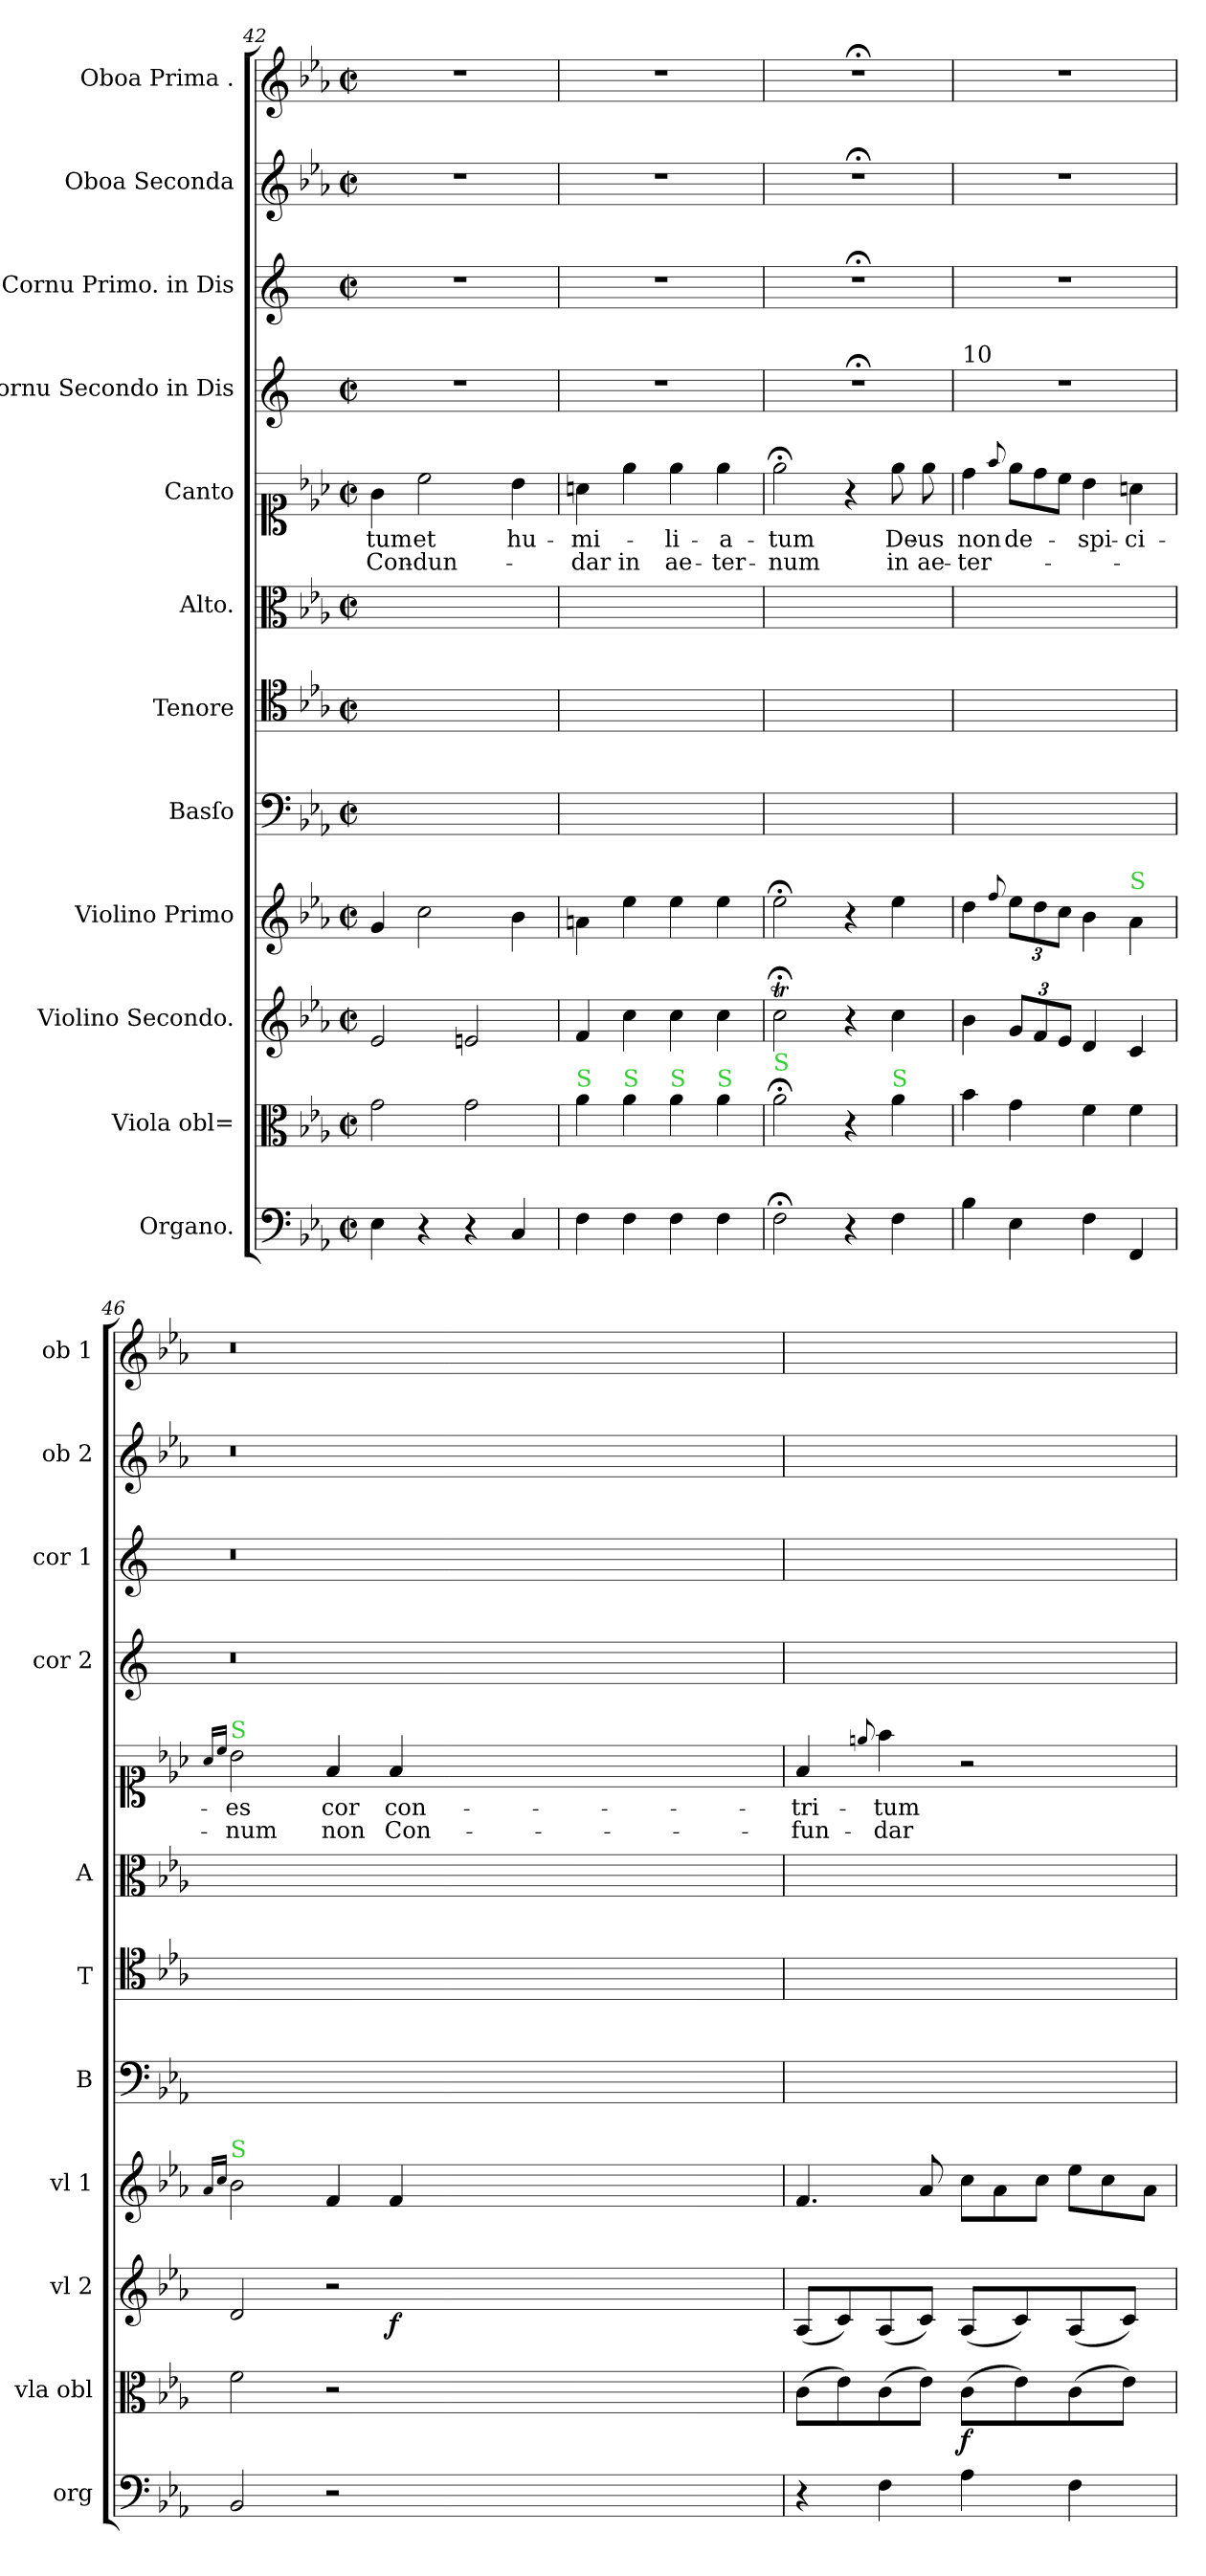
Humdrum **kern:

**kern	**kern	**dynam	**kern	**dynam	**kern	**dynam	**kern	**kern	**kern	**kern	**text	**text	**kern	**kern	**kern	**kern
*part12	*part11	*part11	*part10	*part10	*part9	*part9	*part8	*part7	*part6	*part5	*part5	*part5	*part4	*part3	*part2	*part1
*staff12	*staff11	*staff11	*staff10	*staff10	*staff9	*staff9	*staff8	*staff7	*staff6	*staff5	*staff5	*staff5	*staff4	*staff3	*staff2	*staff1
*I"Organo.	*I"Viola obl=	*	*I"Violino Secondo.	*	*I"Violino Primo	*	*I"Basſo	*I"Tenore	*I"Alto.	*I"Canto	*	*	*I"Cornu Secondo in Dis	*I"Cornu Primo. in Dis	*I"Oboa Seconda	*I"Oboa Prima .
*I'org	*I'vla obl	*	*I'vl 2	*	*I'vl 1	*	*I'B	*I'T	*I'A	*	*	*	*I'cor 2	*I'cor 1	*I'ob 2	*I'ob 1
*clefF4	*clefC3	*	*clefG2	*	*clefG2	*	*clefF4	*clefC4	*clefC3	*clefC1	*	*	*clefG2	*clefG2	*clefG2	*clefG2
*	*	*	*	*	*	*	*	*	*	*	*	*	*ITrd5c9	*ITrd5c9	*	*
*k[b-e-a-]	*k[b-e-a-]	*	*k[b-e-a-]	*	*k[b-e-a-]	*	*k[b-e-a-]	*k[b-e-a-]	*k[b-e-a-]	*k[b-e-a-]	*	*	*k[b-e-a-]	*k[b-e-a-]	*k[b-e-a-]	*k[b-e-a-]
*E-:	*E-:	*	*E-:	*	*E-:	*	*E-:	*E-:	*E-:	*E-:	*	*	*E-:	*E-:	*E-:	*E-:
*M2/2	*M2/2	*	*M2/2	*	*M2/2	*	*M2/2	*M2/2	*M2/2	*M2/2	*	*	*M2/2	*M2/2	*M2/2	*M2/2
*met(c|)	*met(c|)	*	*met(c|)	*	*met(c|)	*	*met(c|)	*met(c|)	*met(c|)	*met(c|)	*	*	*met(c|)	*met(c|)	*met(c|)	*met(c|)
=42	=42	=42	=42	=42	=42	=42	=42	=42	=42	=42	=42	=42	=42	=42	=42	=42
4E-\	2g\	.	2e-/	.	4g/	.	1ryy	1ryy	1ryy	4g\	-tum	Con-	1r	1r	1r	1r
4r	.	.	.	.	2cc\	.	.	.	.	2cc\	et	-dun-	.	.	.	.
4r	2g\	.	2en/	.	.	.	.	.	.	.	.	.	.	.	.	.
4C/	.	.	.	.	4b-\	.	.	.	.	4b-\	hu-	.	.	.	.	.
=43	=43	=43	=43	=43	=43	=43	=43	=43	=43	=43	=43	=43	=43	=43	=43	=43
!	!LO:TX:a:color=limegreen:t=S	!	!	!	!	!	!	!	!	!	!	!	!	!	!	!
4F\	4a-\	.	4f/	.	4an\	.	1ryy	1ryy	1ryy	4an\	-mi-	-dar	1r	1r	1r	1r
!	!LO:TX:a:color=limegreen:t=S	!	!	!	!	!	!	!	!	!	!	!	!	!	!	!
4F\	4a-\	.	4cc\	.	4ee-\	.	.	.	.	4ee-\	.	in	.	.	.	.
!	!LO:TX:a:color=limegreen:t=S	!	!	!	!	!	!	!	!	!	!	!	!	!	!	!
4F\	4a-\	.	4cc\	.	4ee-\	.	.	.	.	4ee-\	-li-	ae-	.	.	.	.
!	!LO:TX:a:color=limegreen:t=S	!	!	!	!	!	!	!	!	!	!	!	!	!	!	!
4F\	4a-\	.	4cc\	.	4ee-\	.	.	.	.	4ee-\	-a-	-ter-	.	.	.	.
=44	=44	=44	=44	=44	=44	=44	=44	=44	=44	=44	=44	=44	=44	=44	=44	=44
!	!LO:TX:a:color=limegreen:t=S	!	!	!	!	!	!	!	!	!	!	!	!	!	!	!
2F;<\	2a-;<\	.	2ccT;<\	.	2ee-;<\	.	1ryy	1ryy	1ryy	2ee-;<\	-tum	-num	1r;<	1r;<	1r;<	1r;<
4r	4r	.	4r	.	4r	.	.	.	.	4r	.	.	.	.	.	.
!	!LO:TX:a:color=limegreen:t=S	!	!	!	!	!	!	!	!	!	!	!	!	!	!	!
4F\	4a-\	.	4cc\	.	4ee-\	.	.	.	.	8ee-\	De-	in	.	.	.	.
.	.	.	.	.	.	.	.	.	.	8ee-\	-us	ae-	.	.	.	.
=45	=45	=45	=45	=45	=45	=45	=45	=45	=45	=45	=45	=45	=45	=45	=45	=45
!	!	!	!	!	!	!	!	!	!	!	!	!	!LO:TX:a:t=10	!	!	!
4B-\	4b-\	.	4b-\	.	4dd\	.	1ryy	1ryy	1ryy	4dd\	non	-ter-	1r	1r	1r	1r
.	.	.	.	.	8qqff/	.	.	.	.	8qqff/	.	.	.	.	.	.
*	*	*	*	*	*	*	*	*	*	*Xtuplet	*	*	*	*	*	*
4E-\	4g\	.	12g/L	.	12ee-\L	.	.	.	.	12ee-\L	de-	.	.	.	.	.
.	.	.	12f/	.	12dd\	.	.	.	.	12dd\	.	.	.	.	.	.
.	.	.	12e-/J	.	12cc\J	.	.	.	.	12cc\J	.	.	.	.	.	.
4F\	4f\	.	4d/	.	4b-\	.	.	.	.	4b-\	-spi-	.	.	.	.	.
!	!	!	!	!	!LO:TX:a:color=limegreen:t=S	!	!	!	!	!	!	!	!	!	!	!
4FF/	4f\	.	4c/	.	4a-\	.	.	.	.	4an\	-ci-	.	.	.	.	.
=46	=46	=46	=46	=46	=46	=46	=46	=46	=46	=46	=46	=46	=46	=46	=46	=46
.	.	.	.	.	16qqa-/LL	.	.	.	.	16qqa-/LL	.	.	.	.	.	.
.	.	.	.	.	16qqcc/JJ	.	.	.	.	16qqcc/JJ	.	.	.	.	.	.
*	*	*	*^	*	*	*	*	*	*	*	*	*	*	*	*	*
!	!	!	!	!	!	!	!	!	!	!	!LO:TX:a:color=limegreen:t=S	!	!	!	!	!	!
!	!	!	!	!	!	!LO:TX:a:color=limegreen:t=S	!	!	!	!	!	!	!	!	!	!	!
2BB-/	2f\	.	2d/	2.ryy	.	2b-\	.	1ryy	1ryy	1ryy	2b-\	-es	-num	0.r	0.r	0.r	0.r
2r	2r	.	2r	.	.	4f/	.	.	.	.	4f/	cor	non	.	.	.	.
.	.	.	.	1ryy	f	4f/	.	.	.	.	4f/	con-	Con-	.	.	.	.
0ryy	0ryy	.	0ryy	.	.	0ryy	.	0ryy	0ryy	0ryy	0ryy	.	.	.	.	.	.
.	.	.	.	1ryy	.	.	.	.	.	.	.	.	.	.	.	.	.
.	.	.	.	4ryy	.	.	.	.	.	.	.	.	.	.	.	.	.
=47	=47	=47	=47	=47	=47	=47	=47	=47	=47	=47	=47	=47	=47	=47	=47	=47	=47
!	!	!	!	!	!	!	!LO:DY:a	!	!	!	!	!	!	!	!	!	!
*	*	*	*v	*v	*	*	*	*	*	*	*	*	*	*	*	*	*
4r	(8c\L	.	(8A-/L	.	4.f/	f&colon;	1ryy	1ryy	1ryy	4f/	-tri-	-fun-	1ryy	1ryy	1ryy	1ryy
.	8e-\)	.	8c/)	.	.	.	.	.	.	.	.	.	.	.	.	.
.	.	.	.	.	.	.	.	.	.	8qqeen/	.	.	.	.	.	.
4F\	(8c\	.	(8A-/	.	.	.	.	.	.	4ff\	-tum	-dar	.	.	.	.
.	8e-\J)	.	8c/J)	.	8a-/	.	.	.	.	.	.	.	.	.	.	.
*	*	*	*	*	*Xtuplet	*	*	*	*	*	*	*	*	*	*	*
4A-\	(8c\L	f	(8A-/L	.	12cc\L	.	.	.	.	2r	.	.	.	.	.	.
.	.	.	.	.	12a-\	.	.	.	.	.	.	.	.	.	.	.
.	8e-\)	.	8c/)	.	.	.	.	.	.	.	.	.	.	.	.	.
.	.	.	.	.	12cc\J	.	.	.	.	.	.	.	.	.	.	.
4F\	(8c\	.	(8A-/	.	12ee-\L	.	.	.	.	.	.	.	.	.	.	.
.	.	.	.	.	12cc\	.	.	.	.	.	.	.	.	.	.	.
.	8e-\J)	.	8c/J)	.	.	.	.	.	.	.	.	.	.	.	.	.
.	.	.	.	.	12a-\J	.	.	.	.	.	.	.	.	.	.	.
=	=	=	=	=	=	=	=	=	=	=	=	=	=	=	=	=
*-	*-	*-	*-	*-	*-	*-	*-	*-	*-	*-	*-	*-	*-	*-	*-	*-
